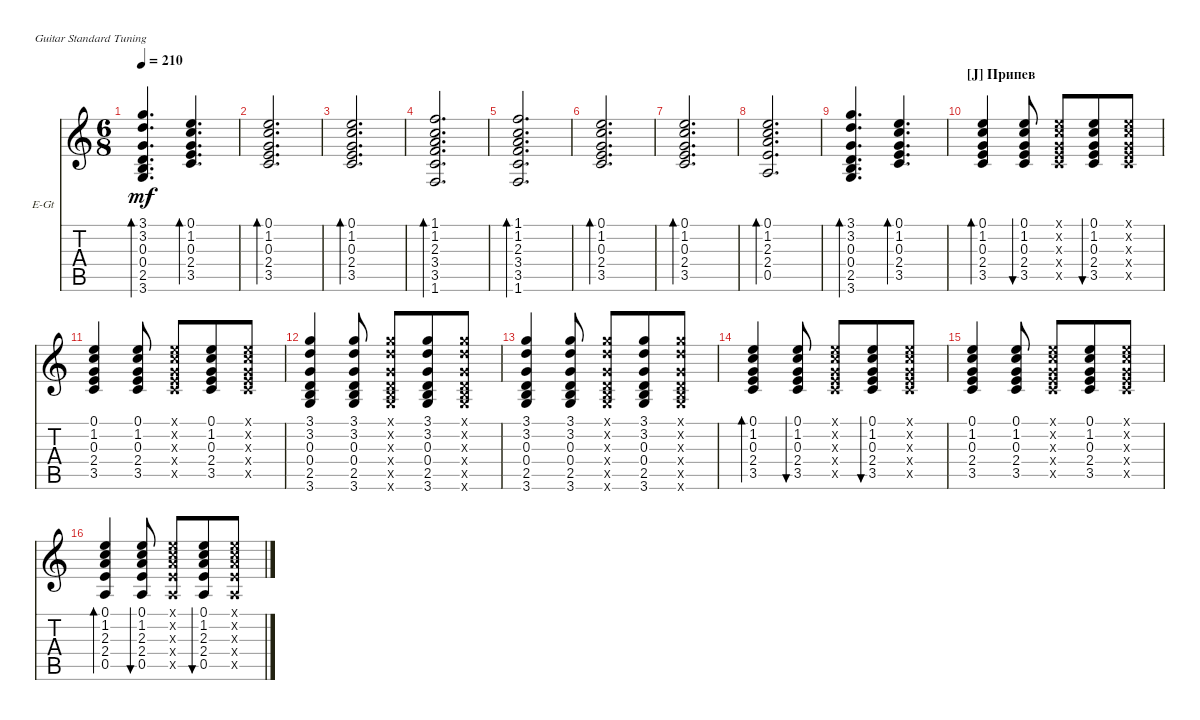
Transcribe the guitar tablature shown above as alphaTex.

\defaultSystemsLayout 4
\bracketExtendMode nobrackets
\firstSystemTrackNameOrientation horizontal
\otherSystemsTrackNameOrientation horizontal
\track ("Ритм Гитара" "E-Gt") {instrument electricguitarclean}
\staff {score tabs}
\tuning (E4 B3 G3 D3 A2 E2)
\ts (6 8)
\tempo 210
\clef g2
\ks c
(0.3 3.1 3.6 2.5 0.4 3.2).4{d bd 237 dy mf} (3.5 2.4 0.3 1.2 0.1).4{d bd 237} |
(3.5 2.4 0.3 1.2 0.1).2{d bd 237} |
(3.5 2.4 0.3 1.2 0.1).2{d bd 237} |
(2.3 1.1 1.6 3.5 3.4 1.2).2{d bd 237} |
(2.3 1.1 1.6 3.5 3.4 1.2).2{d bd 237} |
(3.5 2.4 0.3 1.2 0.1).2{d bd 237} |
(3.5 2.4 0.3 1.2 0.1).2{d bd 237} |
(0.5 2.4 2.3 1.2 0.1).2{d bd 237} |
(0.3 3.1 3.6 2.5 0.4 3.2).4{d bd 237} (3.5 2.4 0.3 1.2 0.1).4{d bd 237} |
\section ("J" "Припев")
(3.5 2.4 0.3 1.2 0.1).4{bd 30} (3.5 2.4 0.3 1.2 0.1).8{bu 30} (3.5{x} 2.4{x} 0.3{x} 1.2{x} 0.1{x}).8 (3.5 2.4 0.3 1.2 0.1).8{bu 30} (3.5{x} 2.4{x} 0.3{x} 1.2{x} 0.1{x}).8 |
(3.5 2.4 0.3 1.2 0.1).4 (3.5 2.4 0.3 1.2 0.1).8 (3.5{x} 2.4{x} 0.3{x} 1.2{x} 0.1{x}).8 (3.5 2.4 0.3 1.2 0.1).8 (3.5{x} 2.4{x} 0.3{x} 1.2{x} 0.1{x}).8 |
(0.3 3.1 3.6 2.5 0.4 3.2).4 (2.5 0.4 0.3 3.2 3.1 3.6).8 (2.5{x} 0.4{x} 0.3{x} 3.2{x} 3.1{x} 3.6{x}).8 (2.5 0.4 0.3 3.2 3.1 3.6).8 (2.5{x} 0.4{x} 0.3{x} 3.2{x} 3.1{x} 3.6{x}).8 |
(0.3 3.1 3.6 2.5 0.4 3.2).4 (2.5 0.4 0.3 3.2 3.1 3.6).8 (2.5{x} 0.4{x} 0.3{x} 3.2{x} 3.1{x} 3.6{x}).8 (2.5 0.4 0.3 3.2 3.1 3.6).8 (2.5{x} 0.4{x} 0.3{x} 3.2{x} 3.1{x} 3.6{x}).8 |
(3.5 2.4 0.3 1.2 0.1).4{bd 30} (3.5 2.4 0.3 1.2 0.1).8{bu 30} (3.5{x} 2.4{x} 0.3{x} 1.2{x} 0.1{x}).8 (3.5 2.4 0.3 1.2 0.1).8{bu 30} (3.5{x} 2.4{x} 0.3{x} 1.2{x} 0.1{x}).8 |
(3.5 2.4 0.3 1.2 0.1).4 (3.5 2.4 0.3 1.2 0.1).8 (3.5{x} 2.4{x} 0.3{x} 1.2{x} 0.1{x}).8 (3.5 2.4 0.3 1.2 0.1).8 (3.5{x} 2.4{x} 0.3{x} 1.2{x} 0.1{x}).8 |
(0.5 2.4 2.3 1.2 0.1).4{bd 30} (0.5 2.4 2.3 1.2 0.1).8{bu 30} (0.5{x} 2.4{x} 2.3{x} 1.2{x} 0.1{x}).8 (0.5 2.4 2.3 1.2 0.1).8{bu 30} (0.5{x} 2.4{x} 2.3{x} 1.2{x} 0.1{x}).8
